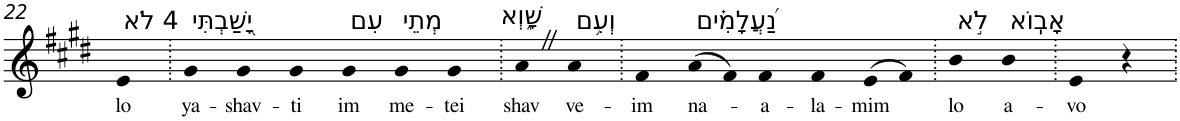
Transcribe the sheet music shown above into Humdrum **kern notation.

**kern	**text
*part1	*part1
*staff1	*staff1
*I"Piano	*
*I'Pno	*
!!LO:PB:g=z
*clefG2	*
*k[f#c#g#d#]	*
*E:	*
=22	=22
!LO:TX:a:t=4 לֹא	!
!	!LO:LY:b
4e	lo
=23.	=23.
!LO:TX:a:t=יָ֭שַׁבְתִּי	!
!	!LO:LY:b
4g#	ya-
!	!LO:LY:b
4g#	-shav-
!	!LO:LY:b
4g#	-ti
!LO:TX:a:t=עִם	!
!	!LO:LY:b
4g#	im
!LO:TX:a:t=מְתֵי	!
!	!LO:LY:b
4g#	me-
!	!LO:LY:b
4g#	-tei
=24.	=24.
!LO:TX:a:t=שָׁ֑וְא	!
!	!LO:LY:b
4aZ	shav
!LO:TX:a:t=וְעִ֥ם	!
!	!LO:LY:b
4a	ve-
=25.	=25.
!	!LO:LY:b
4f#	-im
!LO:TX:a:t=נַ֝עֲלָמִ֗ים	!
!	!LO:LY:b
(>8a	na-
8f#)	.
!	!LO:LY:b
4f#	-a-
!	!LO:LY:b
4f#	-la-
!	!LO:LY:b
(>8e	-mim
8f#)	.
=26.	=26.
!LO:TX:a:t=לֹ֣א	!
!	!LO:LY:b
4b	lo
!LO:TX:a:t=אָבֽוֹא	!
!	!LO:LY:b
4b	a-
=27.	=27.
!	!LO:LY:b
4e	-vo
4r	.
=.	=.
*-	*-
